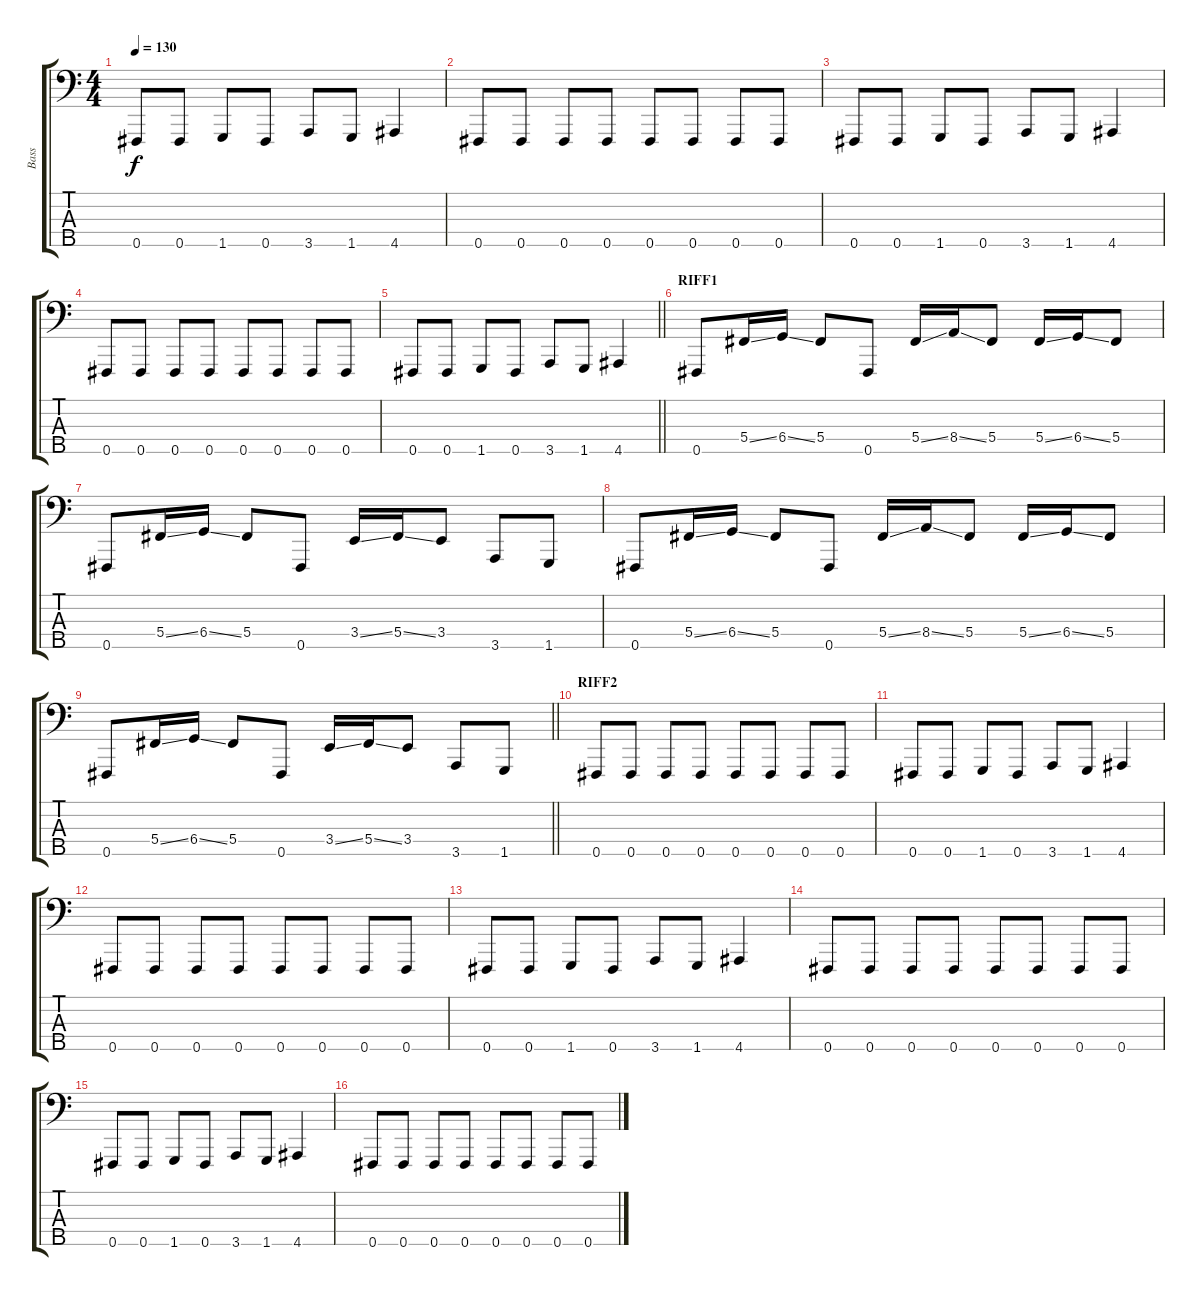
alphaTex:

\track ("Bass" "Bass") {instrument slapbass1}
\staff {score tabs}
\tuning (E2 B1 Gb1 Db1 Gb0) {hide}
\ts (4 4)
\tempo 130
\clef f4
\ks c
0.5.8{dy f} 0.5.8 1.5.8 0.5.8 3.5.8 1.5.8 4.5.4 |
0.5.8 0.5.8 0.5.8 0.5.8 0.5.8 0.5.8 0.5.8 0.5.8 |
0.5.8 0.5.8 1.5.8 0.5.8 3.5.8 1.5.8 4.5.4 |
0.5.8 0.5.8 0.5.8 0.5.8 0.5.8 0.5.8 0.5.8 0.5.8 |
\barLineRight lightlight
0.5.8 0.5.8 1.5.8 0.5.8 3.5.8 1.5.8 4.5.4 |
\section ("" "RIFF1")
0.5.8 5.4{ss}.16 6.4{ss}.16 5.4.8 0.5.8 5.4{ss}.16 8.4{ss}.16 5.4.8 5.4{ss}.16 6.4{ss}.16 5.4.8 |
0.5.8 5.4{ss}.16 6.4{ss}.16 5.4.8 0.5.8 3.4{ss}.16 5.4{ss}.16 3.4.8 3.5.8 1.5.8 |
0.5.8 5.4{ss}.16 6.4{ss}.16 5.4.8 0.5.8 5.4{ss}.16 8.4{ss}.16 5.4.8 5.4{ss}.16 6.4{ss}.16 5.4.8 |
\barLineRight lightlight
0.5.8 5.4{ss}.16 6.4{ss}.16 5.4.8 0.5.8 3.4{ss}.16 5.4{ss}.16 3.4.8 3.5.8 1.5.8 |
\section ("" "RIFF2")
0.5.8 0.5.8 0.5.8 0.5.8 0.5.8 0.5.8 0.5.8 0.5.8 |
0.5.8 0.5.8 1.5.8 0.5.8 3.5.8 1.5.8 4.5.4 |
0.5.8 0.5.8 0.5.8 0.5.8 0.5.8 0.5.8 0.5.8 0.5.8 |
0.5.8 0.5.8 1.5.8 0.5.8 3.5.8 1.5.8 4.5.4 |
0.5.8 0.5.8 0.5.8 0.5.8 0.5.8 0.5.8 0.5.8 0.5.8 |
0.5.8 0.5.8 1.5.8 0.5.8 3.5.8 1.5.8 4.5.4 |
0.5.8 0.5.8 0.5.8 0.5.8 0.5.8 0.5.8 0.5.8 0.5.8
